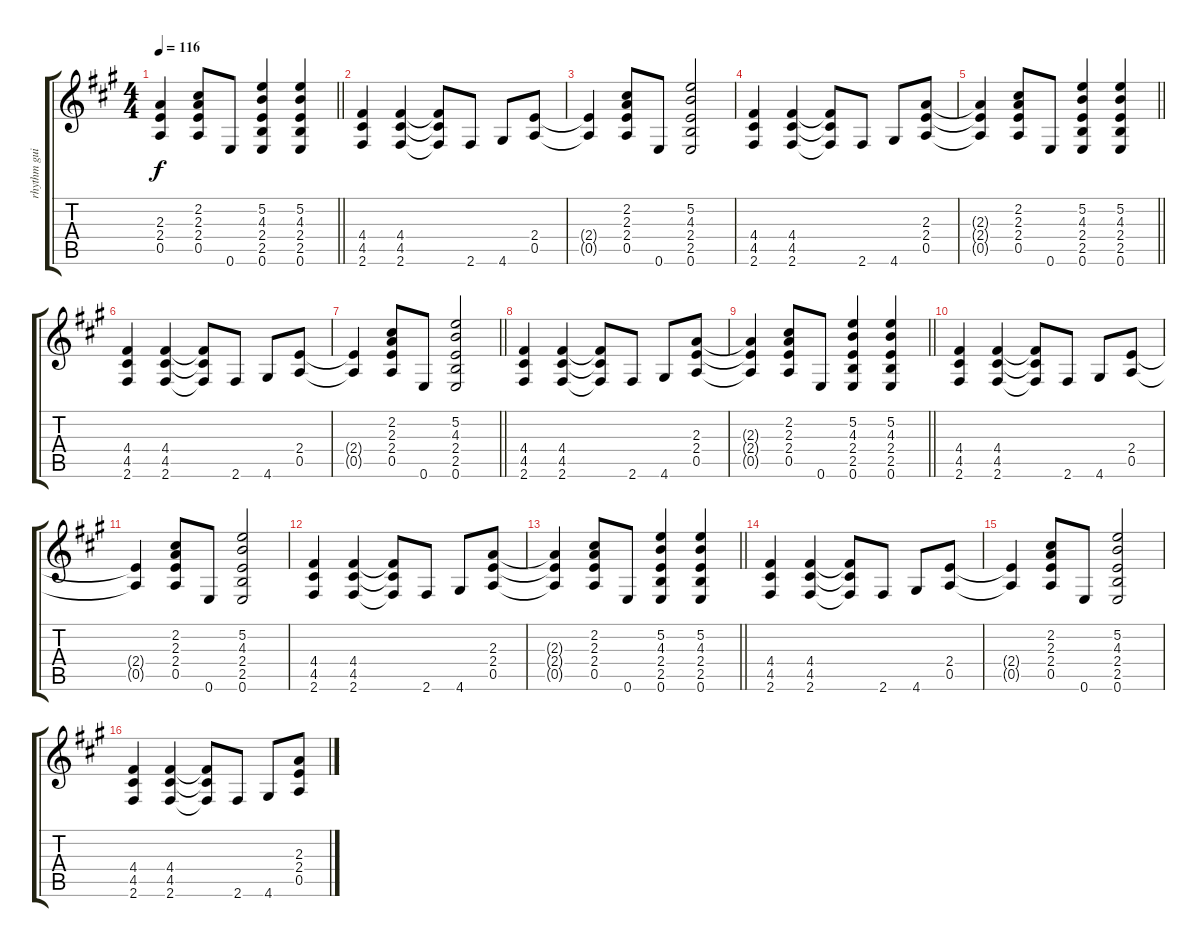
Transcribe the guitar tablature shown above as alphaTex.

\track ("rhythm guitar" "rhythm gui") {instrument distortionguitar}
\staff {score tabs}
\tuning (E4 B3 G3 D3 A2 E2) {hide}
\ts (4 4)
\tempo 116
\clef g2
\barLineRight lightlight
\ks a
(2.3{t} 2.4{t} 0.5{t}).4{dy f} (2.2 2.3 2.4 0.5).8 0.6.8 (5.2 4.3 2.4 2.5 0.6).4 (5.2 4.3 2.4 2.5 0.6).4 |
(4.4 4.5 2.6).4 (4.4 4.5 2.6).4 (4.4{t} 4.5{t} 2.6{t}).8 2.6.8 4.6.8 (2.4 0.5).8 |
(2.4{t} 0.5{t}).4 (2.2 2.3 2.4 0.5).8 0.6.8 (5.2 4.3 2.4 2.5 0.6).2 |
(4.4 4.5 2.6).4 (4.4 4.5 2.6).4 (4.4{t} 4.5{t} 2.6{t}).8 2.6.8 4.6.8 (2.3 2.4 0.5).8 |
\barLineRight lightlight
(2.3{t} 2.4{t} 0.5{t}).4 (2.2 2.3 2.4 0.5).8 0.6.8 (5.2 4.3 2.4 2.5 0.6).4 (5.2 4.3 2.4 2.5 0.6).4 |
(4.4 4.5 2.6).4 (4.4 4.5 2.6).4 (4.4{t} 4.5{t} 2.6{t}).8 2.6.8 4.6.8 (2.4 0.5).8 |
\barLineRight lightlight
(2.4{t} 0.5{t}).4 (2.2 2.3 2.4 0.5).8 0.6.8 (5.2 4.3 2.4 2.5 0.6).2 |
(4.4 4.5 2.6).4 (4.4 4.5 2.6).4 (4.4{t} 4.5{t} 2.6{t}).8 2.6.8 4.6.8 (2.3 2.4 0.5).8 |
\barLineRight lightlight
(2.3{t} 2.4{t} 0.5{t}).4 (2.2 2.3 2.4 0.5).8 0.6.8 (5.2 4.3 2.4 2.5 0.6).4 (5.2 4.3 2.4 2.5 0.6).4 |
(4.4 4.5 2.6).4 (4.4 4.5 2.6).4 (4.4{t} 4.5{t} 2.6{t}).8 2.6.8 4.6.8 (2.4 0.5).8 |
(2.4{t} 0.5{t}).4 (2.2 2.3 2.4 0.5).8 0.6.8 (5.2 4.3 2.4 2.5 0.6).2 |
(4.4 4.5 2.6).4 (4.4 4.5 2.6).4 (4.4{t} 4.5{t} 2.6{t}).8 2.6.8 4.6.8 (2.3 2.4 0.5).8 |
\barLineRight lightlight
(2.3{t} 2.4{t} 0.5{t}).4 (2.2 2.3 2.4 0.5).8 0.6.8 (5.2 4.3 2.4 2.5 0.6).4 (5.2 4.3 2.4 2.5 0.6).4 |
(4.4 4.5 2.6).4 (4.4 4.5 2.6).4 (4.4{t} 4.5{t} 2.6{t}).8 2.6.8 4.6.8 (2.4 0.5).8 |
(2.4{t} 0.5{t}).4 (2.2 2.3 2.4 0.5).8 0.6.8 (5.2 4.3 2.4 2.5 0.6).2 |
(4.4 4.5 2.6).4 (4.4 4.5 2.6).4 (4.4{t} 4.5{t} 2.6{t}).8 2.6.8 4.6.8 (2.3 2.4 0.5).8
